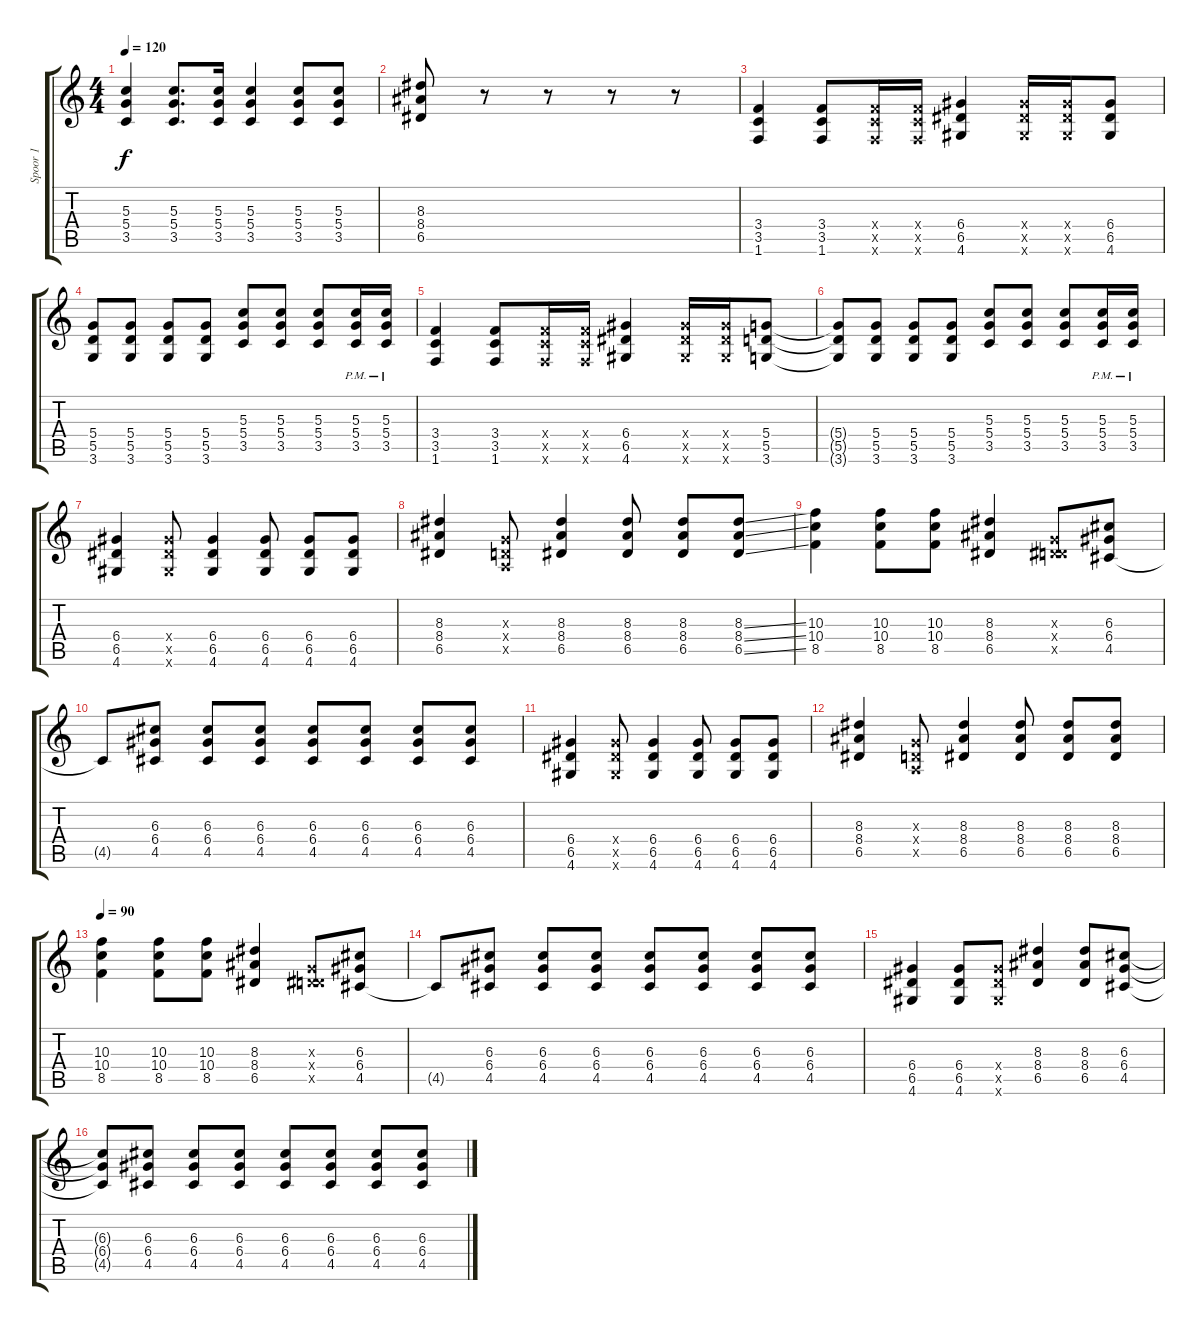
\track ("Spoor 1" "Spoor 1") {instrument acousticguitarsteel}
\staff {score tabs}
\tuning (E4 B3 G3 D3 A2 E2) {hide}
\ts (4 4)
\tempo 120
\clef g2
\ks c
(5.3 5.4 3.5).4{dy f} (5.3 5.4 3.5).8{d} (5.3 5.4 3.5).16 (5.3 5.4 3.5).4 (5.3 5.4 3.5).8 (5.3 5.4 3.5).8 |
(8.3 8.4 6.5).8 r.8 r.8 r.8 r.8 |
(3.4 3.5 1.6).4 (3.4 3.5 1.6).8 (3.4{x} 3.5{x} 1.6{x}).16 (3.4{x} 3.5{x} 1.6{x}).16 (6.4 6.5 4.6).4 (6.4{x} 6.5{x} 4.6{x}).16 (6.4{x} 6.5{x} 4.6{x}).16 (6.4 6.5 4.6).8 |
(5.4 5.5 3.6).8 (5.4 5.5 3.6).8 (5.4 5.5 3.6).8 (5.4 5.5 3.6).8 (5.3 5.4 3.5).8 (5.3 5.4 3.5).8 (5.3 5.4 3.5).8 (5.3{pm} 5.4{pm} 3.5{pm}).16 (5.3{pm} 5.4{pm} 3.5{pm}).16 |
(3.4 3.5 1.6).4 (3.4 3.5 1.6).8 (3.4{x} 3.5{x} 1.6{x}).16 (3.4{x} 3.5{x} 1.6{x}).16 (6.4 6.5 4.6).4 (6.4{x} 6.5{x} 4.6{x}).16 (6.4{x} 6.5{x} 4.6{x}).16 (5.4 5.5 3.6).8 |
(5.4{t} 5.5{t} 3.6{t}).8 (5.4 5.5 3.6).8 (5.4 5.5 3.6).8 (5.4 5.5 3.6).8 (5.3 5.4 3.5).8 (5.3 5.4 3.5).8 (5.3 5.4 3.5).8 (5.3{pm} 5.4{pm} 3.5{pm}).16 (5.3{pm} 5.4{pm} 3.5{pm}).16 |
(6.4 6.5 4.6).4 (6.4{x} 6.5{x} 4.6{x}).8 (6.4 6.5 4.6).4 (6.4 6.5 4.6).8 (6.4 6.5 4.6).8 (6.4 6.5 4.6).8 |
(8.3 8.4 6.5).4 (0.3{x} 0.4{x} 0.5{x}).8 (8.3 8.4 6.5).4 (8.3 8.4 6.5).8 (8.3 8.4 6.5).8 (8.3{ss} 8.4{ss} 6.5{ss}).8 |
(10.3 10.4 8.5).4 (10.3 10.4 8.5).8 (10.3 10.4 8.5).8 (8.3 8.4 6.5).4 (0.3{x} 0.4{x} 6.5{x}).8 (6.3 6.4 4.5).8 |
4.5{t}.8 (6.3 6.4 4.5).8 (6.3 6.4 4.5).8 (6.3 6.4 4.5).8 (6.3 6.4 4.5).8 (6.3 6.4 4.5).8 (6.3 6.4 4.5).8 (6.3 6.4 4.5).8 |
(6.4 6.5 4.6).4 (6.4{x} 6.5{x} 4.6{x}).8 (6.4 6.5 4.6).4 (6.4 6.5 4.6).8 (6.4 6.5 4.6).8 (6.4 6.5 4.6).8 |
(8.3 8.4 6.5).4 (0.3{x} 0.4{x} 0.5{x}).8 (8.3 8.4 6.5).4 (8.3 8.4 6.5).8 (8.3 8.4 6.5).8 (8.3 8.4 6.5).8 |
\tempo 90
(10.3 10.4 8.5).4 (10.3 10.4 8.5).8 (10.3 10.4 8.5).8 (8.3 8.4 6.5).4 (0.3{x} 0.4{x} 6.5{x}).8 (6.3 6.4 4.5).8 |
4.5{t}.8 (6.3 6.4 4.5).8 (6.3 6.4 4.5).8 (6.3 6.4 4.5).8 (6.3 6.4 4.5).8 (6.3 6.4 4.5).8 (6.3 6.4 4.5).8 (6.3 6.4 4.5).8 |
(6.4 6.5 4.6).4 (6.4 6.5 4.6).8 (6.4{x} 6.5{x} 4.6{x}).8 (8.3 8.4 6.5).4 (8.3 8.4 6.5).8 (6.3 6.4 4.5).8 |
(6.3{t} 6.4{t} 4.5{t}).8 (6.3 6.4 4.5).8 (6.3 6.4 4.5).8 (6.3 6.4 4.5).8 (6.3 6.4 4.5).8 (6.3 6.4 4.5).8 (6.3 6.4 4.5).8 (6.3 6.4 4.5).8
